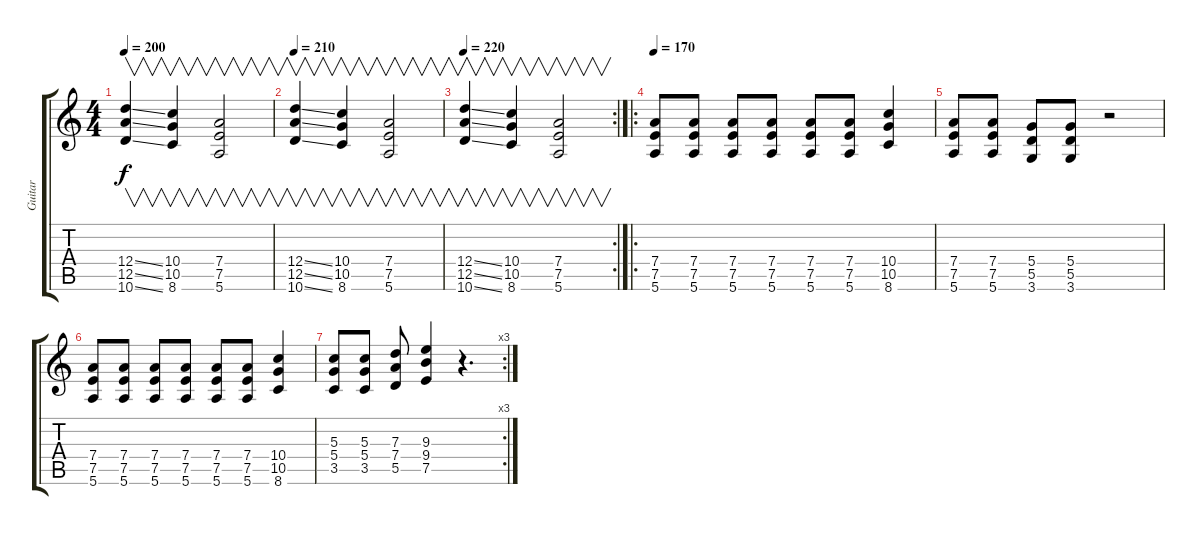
\track ("Guitar" "Guitar") {instrument distortionguitar}
\staff {score tabs}
\tuning (E4 B3 G3 D3 A2 E2) {hide}
\ts (4 4)
\tempo 200
\clef g2
\ks c
(12.4{ss} 12.5{ss} 10.6{ss}).4{v dy f} (10.4 10.5 8.6).4{v} (7.4 7.5 5.6).2{v} |
\tempo 210
(12.4{ss} 12.5{ss} 10.6{ss}).4{v} (10.4 10.5 8.6).4{v} (7.4 7.5 5.6).2{v} |
\rc 2
\tempo 220
(12.4{ss} 12.5{ss} 10.6{ss}).4{v} (10.4 10.5 8.6).4{v} (7.4 7.5 5.6).2{v} |
\ro
\tempo 170
(7.4 7.5 5.6).8 (7.4 7.5 5.6).8 (7.4 7.5 5.6).8 (7.4 7.5 5.6).8 (7.4 7.5 5.6).8 (7.4 7.5 5.6).8 (10.4 10.5 8.6).4 |
(7.4 7.5 5.6).8 (7.4 7.5 5.6).8 (5.4 5.5 3.6).8 (5.4 5.5 3.6).8 r.2 |
(7.4 7.5 5.6).8 (7.4 7.5 5.6).8 (7.4 7.5 5.6).8 (7.4 7.5 5.6).8 (7.4 7.5 5.6).8 (7.4 7.5 5.6).8 (10.4 10.5 8.6).4 |
\rc 3
(5.3 5.4 3.5).8 (5.3 5.4 3.5).8 (7.3 7.4 5.5).8 (9.3 9.4 7.5).4 r.4{d}
